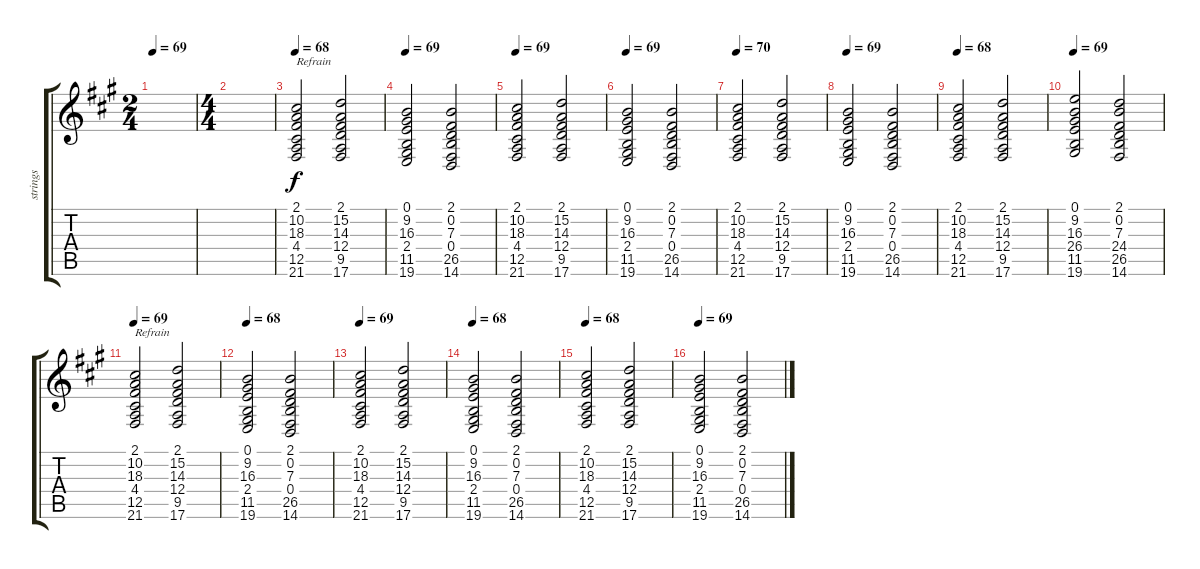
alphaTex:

\track ("strings" "strings") {instrument stringensemble2}
\staff {score tabs}
\tuning (E4 B3 G3 D3 A2 E2) {hide}
\ts (2 4)
\tempo 69
\clef g2
\ks f#minor
|
\ts (4 4)
|
\tempo 68
(2.1 10.2 18.3 4.4 12.5 21.6).2{txt "Refrain"} (2.1 15.2 14.3 12.4 9.5 17.6).2 |
\tempo 69
(0.1 9.2 16.3 2.4 11.5 19.6).2 (2.1 0.2 7.3 0.4 26.5 14.6).2 |
\tempo 69
(2.1 10.2 18.3 4.4 12.5 21.6).2 (2.1 15.2 14.3 12.4 9.5 17.6).2 |
\tempo 69
(0.1 9.2 16.3 2.4 11.5 19.6).2 (2.1 0.2 7.3 0.4 26.5 14.6).2 |
\tempo 70
(2.1 10.2 18.3 4.4 12.5 21.6).2 (2.1 15.2 14.3 12.4 9.5 17.6).2 |
\tempo 69
(0.1 9.2 16.3 2.4 11.5 19.6).2 (2.1 0.2 7.3 0.4 26.5 14.6).2 |
\tempo 68
(2.1 10.2 18.3 4.4 12.5 21.6).2 (2.1 15.2 14.3 12.4 9.5 17.6).2 |
\tempo 69
(0.1 9.2 16.3 26.4 11.5 19.6).2 (2.1 0.2 7.3 24.4 26.5 14.6).2 |
\tempo 69
(2.1 10.2 18.3 4.4 12.5 21.6).2{txt "Refrain"} (2.1 15.2 14.3 12.4 9.5 17.6).2 |
\tempo 68
(0.1 9.2 16.3 2.4 11.5 19.6).2 (2.1 0.2 7.3 0.4 26.5 14.6).2 |
\tempo 69
(2.1 10.2 18.3 4.4 12.5 21.6).2 (2.1 15.2 14.3 12.4 9.5 17.6).2 |
\tempo 68
(0.1 9.2 16.3 2.4 11.5 19.6).2 (2.1 0.2 7.3 0.4 26.5 14.6).2 |
\tempo 68
(2.1 10.2 18.3 4.4 12.5 21.6).2 (2.1 15.2 14.3 12.4 9.5 17.6).2 |
\tempo 69
(0.1 9.2 16.3 2.4 11.5 19.6).2 (2.1 0.2 7.3 0.4 26.5 14.6).2
